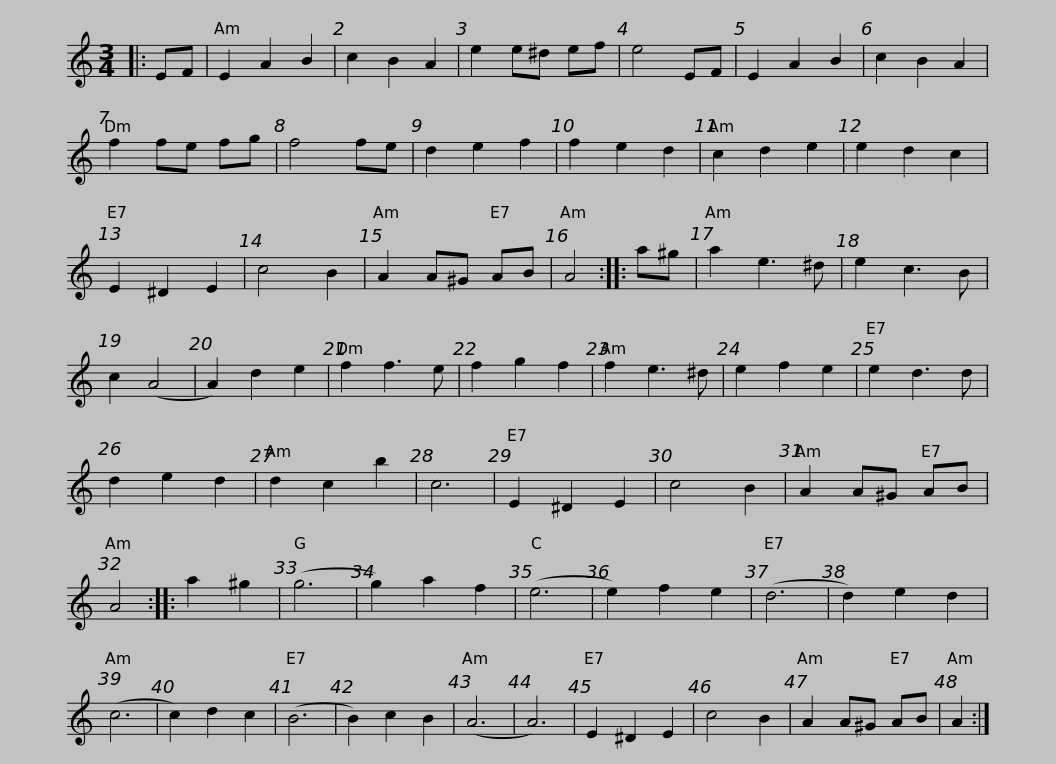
X:1
L:1/8
M:3/4
I:linebreak $
K:C
V:1 treble
V:1
|: EF | E2 A2 B2 | c2 B2 A2 | e2 e^d ef | e4 EF | %5
 E2 A2 B2 | c2 B2 A2 | f2 fe fg | f4 fe | d2 e2 f2 | %10
 f2 e2 d2 | c2 d2 e2 |$ e2 d2 c2 | E2 ^D2 E2 | c4 B2 | %15
 A2 A^G AB | A4 :: a^g | a2 e3 ^d | e2 c3 B | %20
 c2 (A4 | A2) d2 e2 | f2 f3 e | f2 g2 f2 |$ f2 e3 ^d | %25
 e2 f2 e2 | e2 d3 d | d2 e2 d2 | d2 c2 b2 | c6 | %30
 E2 ^D2 E2 | c4 B2 | A2 A^G AB | A4 :: a2 ^g2 | %35
 (g6 | g2) a2 f2 |$ (e6 | e2) f2 e2 | (d6 | %40
 d2) e2 d2 | (c6 | c2) d2 c2 | (B6 | B2) c2 B2 | %45
 (A6 | A6) | E2 ^D2 E2 | c4 B2 | A2 A^G AB | %50
 A2 :| %51
